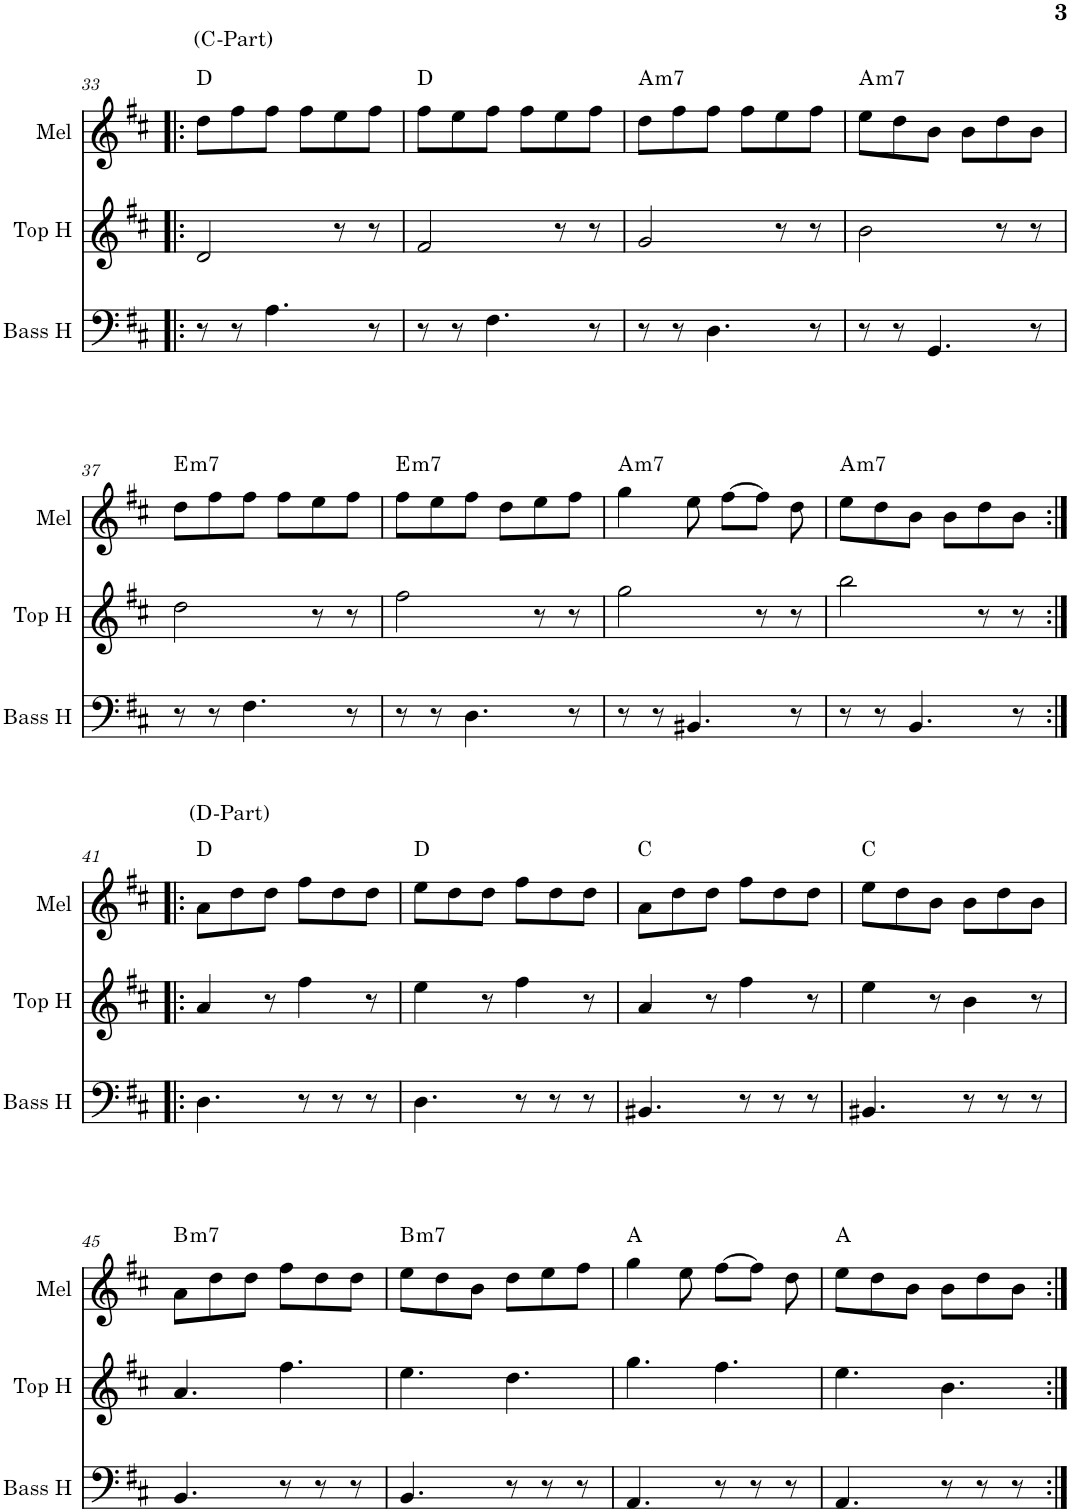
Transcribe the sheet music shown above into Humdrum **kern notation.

**kern	**kern	**kern	**harte
*part3	*part2	*part1	*part1
*staff3	*staff2	*staff1	*
*I"Bass Horns	*I"Top Horns	*I"Melody	*
*I'Bass H	*I'Top H	*I'Mel	*
!!LO:PB:g=z
*clefF4	*clefG2	*clefG2	*
*	*Trd7c12	*	*
*k[f#c#]	*k[f#c#]	*k[f#c#]	*
*M6/8	*M6/8	*M6/8	*
=33!|:	=33!|:	=33!|:	=33!|:
!	!	!LO:TX:a:t=(C-Part)	!
8r	2d/	8dd\L	D:maj
8r	.	8ff#\	.
4.A\	.	8ff#\J	.
.	.	8ff#\L	.
.	8r	8ee\	.
8r	8r	8ff#\J	.
=34	=34	=34	=34
8r	2f#/	8ff#\L	D:maj
8r	.	8ee\	.
4.F#\	.	8ff#\J	.
.	.	8ff#\L	.
.	8r	8ee\	.
8r	8r	8ff#\J	.
=35	=35	=35	=35
!	!	!	!LO:H:kt=m7
8r	2g/	8dd\L	A:min7
8r	.	8ff#\	.
4.D\	.	8ff#\J	.
.	.	8ff#\L	.
.	8r	8ee\	.
8r	8r	8ff#\J	.
=36	=36	=36	=36
!	!	!	!LO:H:kt=m7
8r	2b\	8ee\L	A:min7
8r	.	8dd\	.
4.GG/	.	8b\J	.
.	.	8b\L	.
.	8r	8dd\	.
8r	8r	8b\J	.
!!LO:LB:g=z
=37	=37	=37	=37
!	!	!	!LO:H:kt=m7
8r	2dd\	8dd\L	E:min7
8r	.	8ff#\	.
4.F#\	.	8ff#\J	.
.	.	8ff#\L	.
.	8r	8ee\	.
8r	8r	8ff#\J	.
=38	=38	=38	=38
!	!	!	!LO:H:kt=m7
8r	2ff#\	8ff#\L	E:min7
8r	.	8ee\	.
4.D\	.	8ff#\J	.
.	.	8dd\L	.
.	8r	8ee\	.
8r	8r	8ff#\J	.
=39	=39	=39	=39
!	!	!	!LO:H:kt=m7
8r	2gg\	4gg\	A:min7
8r	.	.	.
4.BB#X/	.	8ee\	.
.	.	[8ff#\L	.
.	8r	8ff#\J]	.
8r	8r	8dd\	.
=40	=40	=40	=40
!	!	!	!LO:H:kt=m7
8r	2bb\	8ee\L	A:min7
8r	.	8dd\	.
4.BB/	.	8b\J	.
.	.	8b\L	.
.	8r	8dd\	.
8r	8r	8b\J	.
!!LO:LB:g=z
=41:|!|:	=41:|!|:	=41:|!|:	=41:|!|:
!	!	!LO:TX:a:t=(D-Part)	!
4.D\	4a/	8a\L	D:maj
.	.	8dd\	.
.	8r	8dd\J	.
8r	4ff#\	8ff#\L	.
8r	.	8dd\	.
8r	8r	8dd\J	.
=42	=42	=42	=42
4.D\	4ee\	8ee\L	D:maj
.	.	8dd\	.
.	8r	8dd\J	.
8r	4ff#\	8ff#\L	.
8r	.	8dd\	.
8r	8r	8dd\J	.
=43	=43	=43	=43
4.BB#X/	4a/	8a\L	C:maj
.	.	8dd\	.
.	8r	8dd\J	.
8r	4ff#\	8ff#\L	.
8r	.	8dd\	.
8r	8r	8dd\J	.
=44	=44	=44	=44
4.BB#X/	4ee\	8ee\L	C:maj
.	.	8dd\	.
.	8r	8b\J	.
8r	4b\	8b\L	.
8r	.	8dd\	.
8r	8r	8b\J	.
!!LO:LB:g=z
=45	=45	=45	=45
!	!	!	!LO:H:kt=m7
4.BB/	4.a/	8a\L	B:min7
.	.	8dd\	.
.	.	8dd\J	.
8r	4.ff#\	8ff#\L	.
8r	.	8dd\	.
8r	.	8dd\J	.
=46	=46	=46	=46
!	!	!	!LO:H:kt=m7
4.BB/	4.ee\	8ee\L	B:min7
.	.	8dd\	.
.	.	8b\J	.
8r	4.dd\	8dd\L	.
8r	.	8ee\	.
8r	.	8ff#\J	.
=47	=47	=47	=47
4.AA/	4.gg\	4gg\	A:maj
.	.	8ee\	.
8r	4.ff#\	[8ff#\L	.
8r	.	8ff#\J]	.
8r	.	8dd\	.
=48	=48	=48	=48
4.AA/	4.ee\	8ee\L	A:maj
.	.	8dd\	.
.	.	8b\J	.
8r	4.b\	8b\L	.
8r	.	8dd\	.
8r	.	8b\J	.
=:|!	=:|!	=:|!	=:|!
*-	*-	*-	*-
